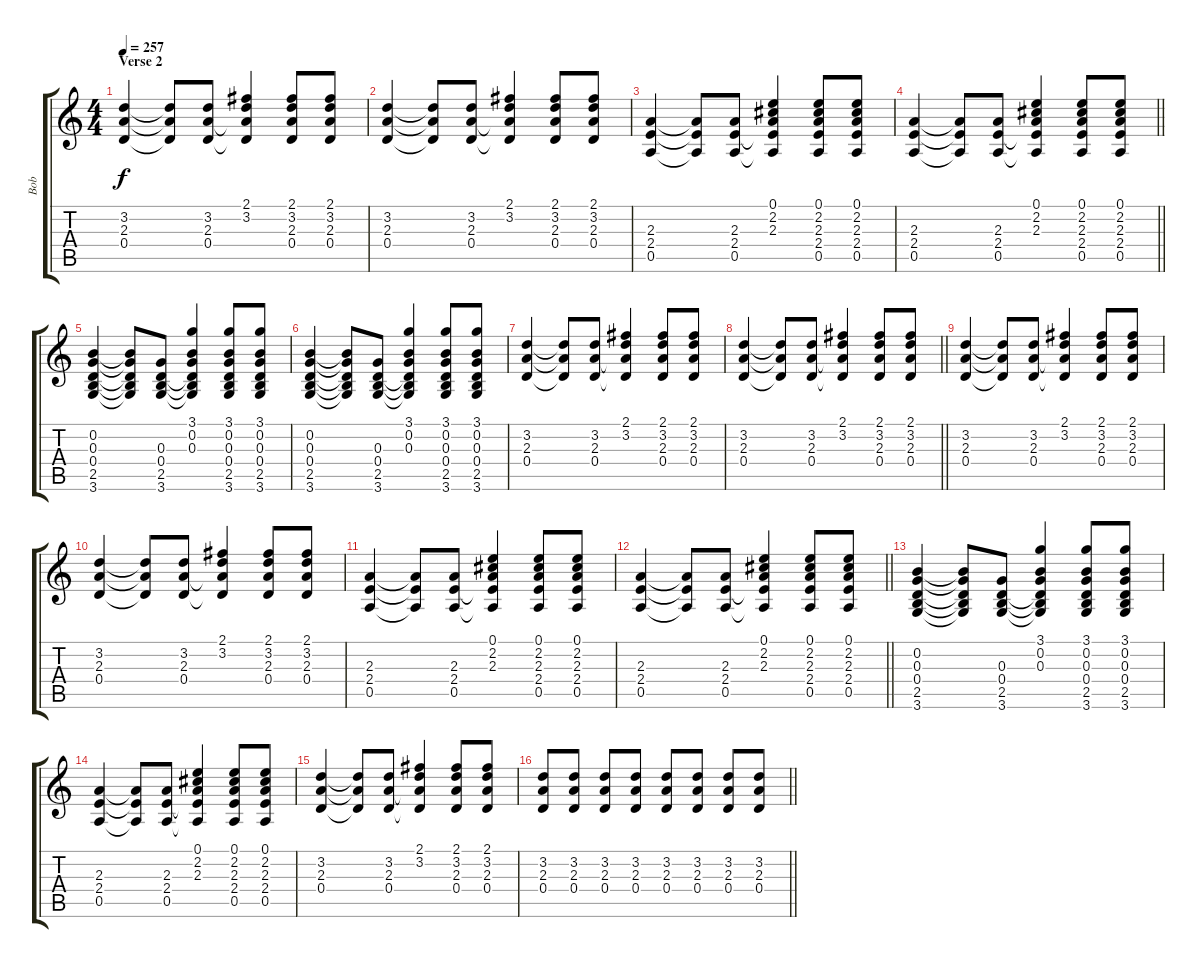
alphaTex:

\track ("Bob" "Bob") {instrument overdrivenguitar}
\staff {score tabs}
\tuning (E4 B3 G3 D3 A2 E2) {hide}
\ts (4 4)
\section ("" "Verse 2")
\tempo 257
\clef g2
\ks c
(3.2 2.3 0.4).4{dy f} (3.2{t} 2.3{t} 0.4{t}).8 (3.2 2.3 0.4).8 (2.1 3.2 2.3{t} 0.4{t}).4 (2.1 3.2 2.3 0.4).8 (2.1 3.2 2.3 0.4).8 |
(3.2 2.3 0.4).4 (3.2{t} 2.3{t} 0.4{t}).8 (3.2 2.3 0.4).8 (2.1 3.2 2.3{t} 0.4{t}).4 (2.1 3.2 2.3 0.4).8 (2.1 3.2 2.3 0.4).8 |
(2.3 2.4 0.5).4 (2.3{t} 2.4{t} 0.5{t}).8 (2.3 2.4 0.5).8 (0.1 2.2 2.3 2.4{t} 0.5{t}).4 (0.1 2.2 2.3 2.4 0.5).8 (0.1 2.2 2.3 2.4 0.5).8 |
\barLineRight lightlight
(2.3 2.4 0.5).4 (2.3{t} 2.4{t} 0.5{t}).8 (2.3 2.4 0.5).8 (0.1 2.2 2.3 2.4{t} 0.5{t}).4 (0.1 2.2 2.3 2.4 0.5).8 (0.1 2.2 2.3 2.4 0.5).8 |
(0.2 0.3 0.4 2.5 3.6).4 (0.2{t} 0.3{t} 0.4{t} 2.5{t} 3.6{t}).8 (0.3 0.4 2.5 3.6).8 (3.1 0.2 0.3 0.4{t} 2.5{t} 3.6{t}).4 (3.1 0.2 0.3 0.4 2.5 3.6).8 (3.1 0.2 0.3 0.4 2.5 3.6).8 |
(0.2 0.3 0.4 2.5 3.6).4 (0.2{t} 0.3{t} 0.4{t} 2.5{t} 3.6{t}).8 (0.3 0.4 2.5 3.6).8 (3.1 0.2 0.3 0.4{t} 2.5{t} 3.6{t}).4 (3.1 0.2 0.3 0.4 2.5 3.6).8 (3.1 0.2 0.3 0.4 2.5 3.6).8 |
(3.2 2.3 0.4).4 (3.2{t} 2.3{t} 0.4{t}).8 (3.2 2.3 0.4).8 (2.1 3.2 2.3{t} 0.4{t}).4 (2.1 3.2 2.3 0.4).8 (2.1 3.2 2.3 0.4).8 |
\barLineRight lightlight
(3.2 2.3 0.4).4 (3.2{t} 2.3{t} 0.4{t}).8 (3.2 2.3 0.4).8 (2.1 3.2 2.3{t} 0.4{t}).4 (2.1 3.2 2.3 0.4).8 (2.1 3.2 2.3 0.4).8 |
(3.2 2.3 0.4).4 (3.2{t} 2.3{t} 0.4{t}).8 (3.2 2.3 0.4).8 (2.1 3.2 2.3{t} 0.4{t}).4 (2.1 3.2 2.3 0.4).8 (2.1 3.2 2.3 0.4).8 |
(3.2 2.3 0.4).4 (3.2{t} 2.3{t} 0.4{t}).8 (3.2 2.3 0.4).8 (2.1 3.2 2.3{t} 0.4{t}).4 (2.1 3.2 2.3 0.4).8 (2.1 3.2 2.3 0.4).8 |
(2.3 2.4 0.5).4 (2.3{t} 2.4{t} 0.5{t}).8 (2.3 2.4 0.5).8 (0.1 2.2 2.3 2.4{t} 0.5{t}).4 (0.1 2.2 2.3 2.4 0.5).8 (0.1 2.2 2.3 2.4 0.5).8 |
\barLineRight lightlight
(2.3 2.4 0.5).4 (2.3{t} 2.4{t} 0.5{t}).8 (2.3 2.4 0.5).8 (0.1 2.2 2.3 2.4{t} 0.5{t}).4 (0.1 2.2 2.3 2.4 0.5).8 (0.1 2.2 2.3 2.4 0.5).8 |
(0.2 0.3 0.4 2.5 3.6).4 (0.2{t} 0.3{t} 0.4{t} 2.5{t} 3.6{t}).8 (0.3 0.4 2.5 3.6).8 (3.1 0.2 0.3 0.4{t} 2.5{t} 3.6{t}).4 (3.1 0.2 0.3 0.4 2.5 3.6).8 (3.1 0.2 0.3 0.4 2.5 3.6).8 |
(2.3 2.4 0.5).4 (2.3{t} 2.4{t} 0.5{t}).8 (2.3 2.4 0.5).8 (0.1 2.2 2.3 2.4{t} 0.5{t}).4 (0.1 2.2 2.3 2.4 0.5).8 (0.1 2.2 2.3 2.4 0.5).8 |
(3.2 2.3 0.4).4 (3.2{t} 2.3{t} 0.4{t}).8 (3.2 2.3 0.4).8 (2.1 3.2 2.3{t} 0.4{t}).4 (2.1 3.2 2.3 0.4).8 (2.1 3.2 2.3 0.4).8 |
\barLineRight lightlight
(3.2 2.3 0.4).8 (3.2 2.3 0.4).8 (3.2 2.3 0.4).8 (3.2 2.3 0.4).8 (3.2 2.3 0.4).8 (3.2 2.3 0.4).8 (3.2 2.3 0.4).8 (3.2 2.3 0.4).8
